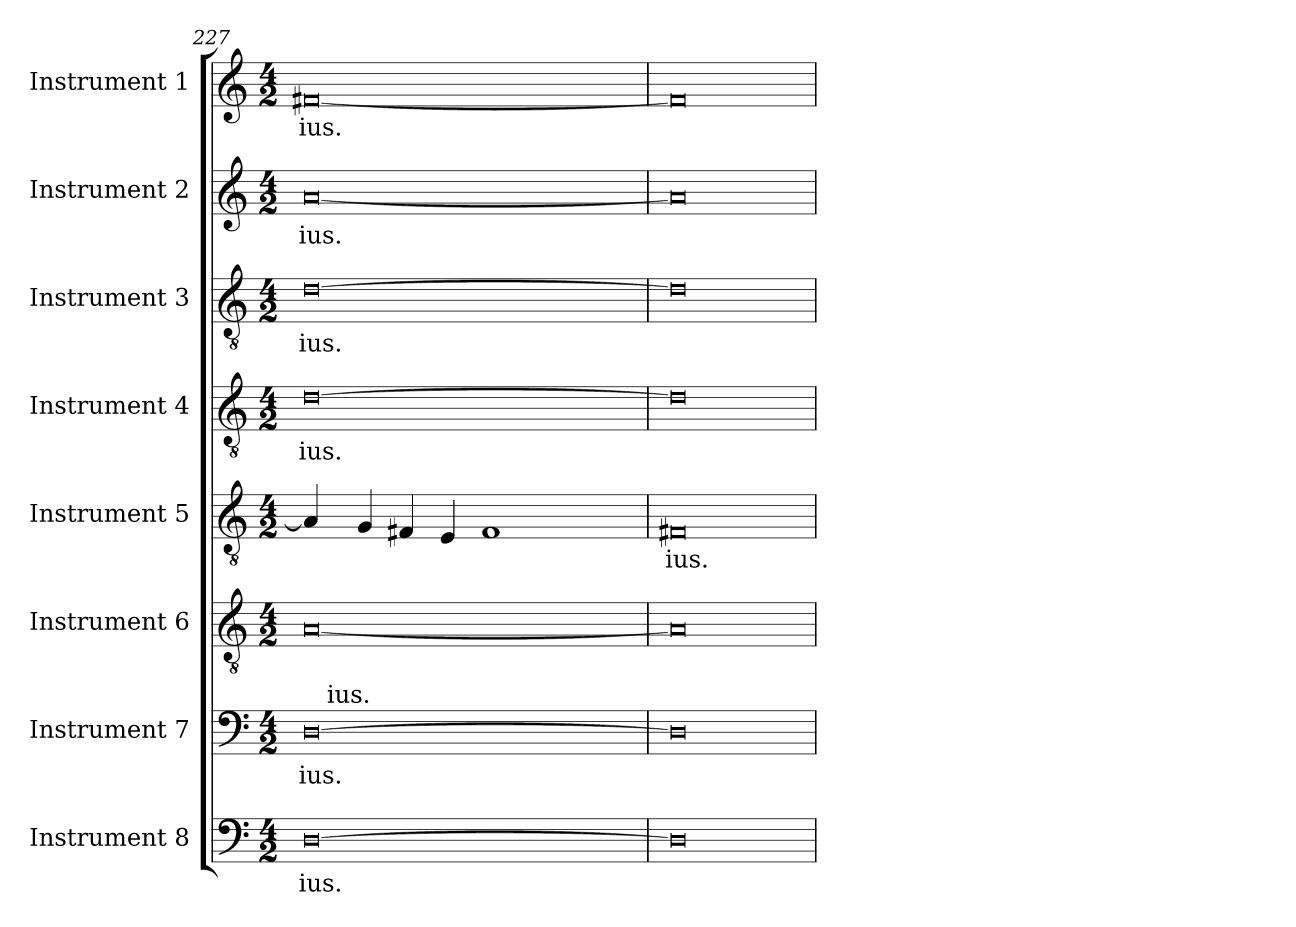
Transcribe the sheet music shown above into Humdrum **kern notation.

**kern	**text	**kern	**text	**kern	**text	**kern	**text	**kern	**text	**kern	**text	**kern	**text	**kern	**text
*part8	*part8	*part7	*part7	*part6	*part6	*part5	*part5	*part4	*part4	*part3	*part3	*part2	*part2	*part1	*part1
*staff8	*staff8	*staff7	*staff7	*staff6	*staff6	*staff5	*staff5	*staff4	*staff4	*staff3	*staff3	*staff2	*staff2	*staff1	*staff1
*I"Instrument 8	*	*I"Instrument 7	*	*I"Instrument 6	*	*I"Instrument 5	*	*I"Instrument 4	*	*I"Instrument 3	*	*I"Instrument 2	*	*I"Instrument 1	*
*clefF4	*	*clefF4	*	*clefGv2	*	*clefGv2	*	*clefGv2	*	*clefGv2	*	*clefG2	*	*clefG2	*
*k[]	*	*k[]	*	*k[]	*	*k[]	*	*k[]	*	*k[]	*	*k[]	*	*k[]	*
*C:	*	*C:	*	*C:	*	*C:	*	*C:	*	*C:	*	*C:	*	*C:	*
*M4/2	*	*M4/2	*	*M4/2	*	*M4/2	*	*M4/2	*	*M4/2	*	*M4/2	*	*M4/2	*
=227	=227	=227	=227	=227	=227	=227	=227	=227	=227	=227	=227	=227	=227	=227	=227
!	!LO:LY:b:cj	!	!LO:LY:b:cj	!	!LO:LY:b:cj	!	!LO:LY:b:cj	!	!LO:LY:b:cj	!	!LO:LY:b:cj	!	!LO:LY:b:cj	!	!LO:LY:b:cj
*	*	*^	*	*	*	*	*	*	*	*	*	*	*	*	*
[>0D	-ius.	[>0D	16.ryy	-ius.	[<0A	--	4A/]	--	[>0d	-ius.	[>0d	-ius.	[<0a	-ius.	[<0f#X	-ius.
!	!	!	!LO:TX:a:t=ius.	!	!	!	!	!	!	!	!	!	!	!	!	!
.	.	.	1ryy	.	.	.	.	.	.	.	.	.	.	.	.	.
!	!	!	!	!	!	!	!	!LO:LY:b:cj	!	!	!	!	!	!	!	!
.	.	.	.	.	.	.	4G/	--	.	.	.	.	.	.	.	.
!	!	!	!	!	!	!	!	!LO:LY:b:cj	!	!	!	!	!	!	!	!
.	.	.	.	.	.	.	4F#X/	--	.	.	.	.	.	.	.	.
!	!	!	!	!	!	!	!	!LO:LY:b:cj	!	!	!	!	!	!	!	!
.	.	.	.	.	.	.	4E/	--	.	.	.	.	.	.	.	.
!	!	!	!	!	!	!	!	!LO:LY:b:cj	!	!	!	!	!	!	!	!
.	.	.	.	.	.	.	1F#	--	.	.	.	.	.	.	.	.
.	.	.	2ryy	.	.	.	.	.	.	.	.	.	.	.	.	.
.	.	.	4ryy	.	.	.	.	.	.	.	.	.	.	.	.	.
.	.	.	8ryy	.	.	.	.	.	.	.	.	.	.	.	.	.
.	.	.	32ryy	.	.	.	.	.	.	.	.	.	.	.	.	.
=228	=228	=228	=228	=228	=228	=228	=228	=228	=228	=228	=228	=228	=228	=228	=228	=228
!	!LO:LY:b:cj	!	!	!LO:LY:b:cj	!	!LO:LY:b:cj	!	!LO:LY:b:cj	!	!LO:LY:b:cj	!	!LO:LY:b:cj	!	!LO:LY:b:cj	!	!LO:LY:b:cj
*	*	*v	*v	*	*	*	*	*	*	*	*	*	*	*	*	*
0D]	.	0D]	.	0A]	--	0F#X	-ius.	0d]	.	0d]	.	0a]	.	0f#]	.
=!	=!	=!	=!	=!	=!	=!	=!	=!	=!	=!	=!	=!	=!	=!	=!
*-	*-	*-	*-	*-	*-	*-	*-	*-	*-	*-	*-	*-	*-	*-	*-
